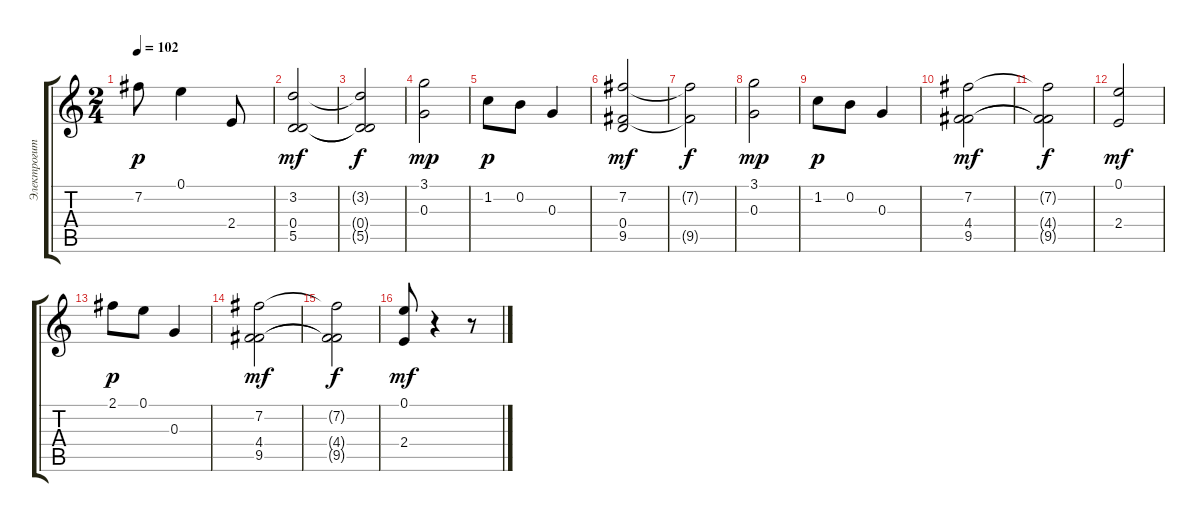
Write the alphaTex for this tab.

\track ("Электрогитара" "Электрогит") {instrument distortionguitar}
\staff {score tabs}
\tuning (E4 B3 G3 D3 A2 E2) {hide}
\ts (2 4)
\tempo 102
\clef g2
\ks c
7.2.8{dy p volume 16} 0.1.4 2.4.8 |
(3.2 0.4 5.5).2{dy mf volume 10} |
(3.2{t} 0.4{t} 5.5{t}).2{dy f} |
(3.1 0.3).2{dy mp volume 10} |
1.2.8{dy p volume 16} 0.2.8 0.3.4 |
(7.2 0.4 9.5).2{dy mf} |
(7.2{t} 9.5{t}).2{dy f} |
(3.1 0.3).2{dy mp volume 16} |
1.2.8{dy p volume 16} 0.2.8 0.3.4 |
(7.2 4.4 9.5).2{dy mf} |
(7.2{t} 4.4{t} 9.5{t}).2{dy f} |
(0.1 2.4).2{dy mf volume 10} |
2.1.8{dy p volume 16} 0.1.8 0.3.4 |
(7.2 4.4 9.5).2{dy mf} |
(7.2{t} 4.4{t} 9.5{t}).2{dy f} |
(0.1 2.4).8{dy mf volume 10} r.4 r.8
